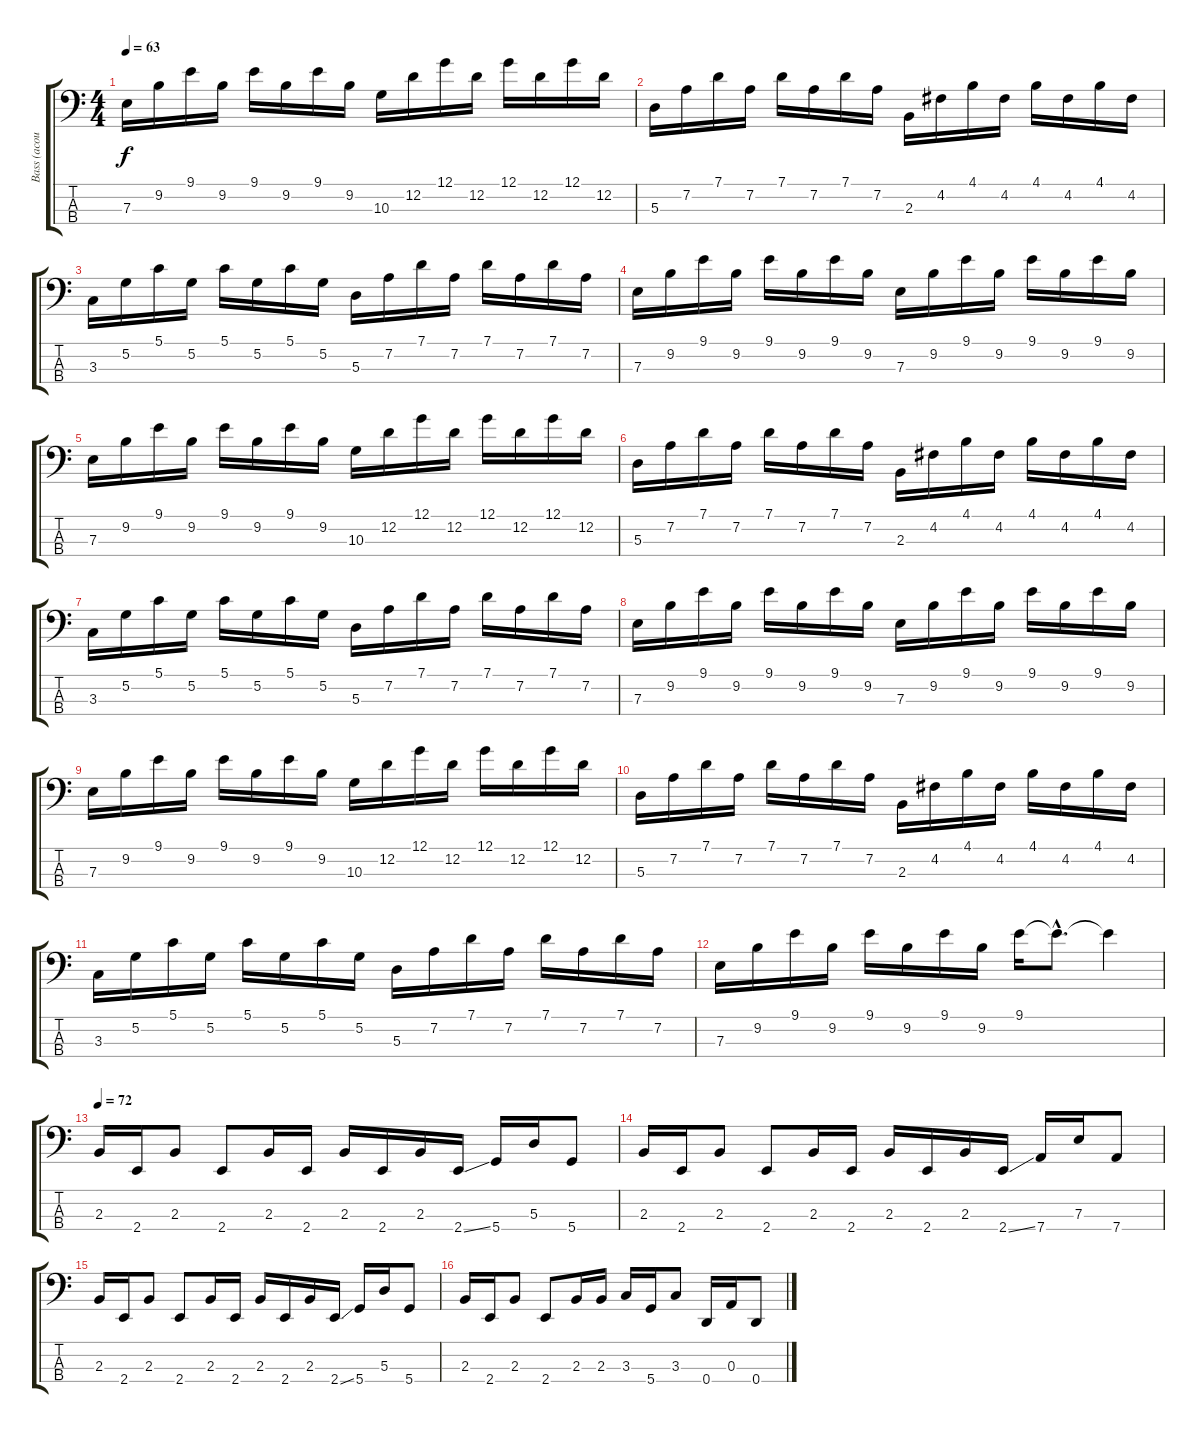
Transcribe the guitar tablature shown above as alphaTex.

\track ("Bass (acoustic)" "Bass (acou") {instrument acousticbass}
\staff {score tabs}
\tuning (G2 D2 A1 D1) {hide}
\ts (4 4)
\tempo 63
\clef f4
\ks c
7.3.16{dy f} 9.2.16 9.1.16 9.2.16 9.1.16 9.2.16 9.1.16 9.2.16 10.3.16 12.2.16 12.1.16 12.2.16 12.1.16 12.2.16 12.1.16 12.2.16 |
5.3.16 7.2.16 7.1.16 7.2.16 7.1.16 7.2.16 7.1.16 7.2.16 2.3.16 4.2.16 4.1.16 4.2.16 4.1.16 4.2.16 4.1.16 4.2.16 |
3.3.16 5.2.16 5.1.16 5.2.16 5.1.16 5.2.16 5.1.16 5.2.16 5.3.16 7.2.16 7.1.16 7.2.16 7.1.16 7.2.16 7.1.16 7.2.16 |
7.3.16 9.2.16 9.1.16 9.2.16 9.1.16 9.2.16 9.1.16 9.2.16 7.3.16 9.2.16 9.1.16 9.2.16 9.1.16 9.2.16 9.1.16 9.2.16 |
7.3.16 9.2.16 9.1.16 9.2.16 9.1.16 9.2.16 9.1.16 9.2.16 10.3.16 12.2.16 12.1.16 12.2.16 12.1.16 12.2.16 12.1.16 12.2.16 |
5.3.16 7.2.16 7.1.16 7.2.16 7.1.16 7.2.16 7.1.16 7.2.16 2.3.16 4.2.16 4.1.16 4.2.16 4.1.16 4.2.16 4.1.16 4.2.16 |
3.3.16 5.2.16 5.1.16 5.2.16 5.1.16 5.2.16 5.1.16 5.2.16 5.3.16 7.2.16 7.1.16 7.2.16 7.1.16 7.2.16 7.1.16 7.2.16 |
7.3.16 9.2.16 9.1.16 9.2.16 9.1.16 9.2.16 9.1.16 9.2.16 7.3.16 9.2.16 9.1.16 9.2.16 9.1.16 9.2.16 9.1.16 9.2.16 |
7.3.16 9.2.16 9.1.16 9.2.16 9.1.16 9.2.16 9.1.16 9.2.16 10.3.16 12.2.16 12.1.16 12.2.16 12.1.16 12.2.16 12.1.16 12.2.16 |
5.3.16 7.2.16 7.1.16 7.2.16 7.1.16 7.2.16 7.1.16 7.2.16 2.3.16 4.2.16 4.1.16 4.2.16 4.1.16 4.2.16 4.1.16 4.2.16 |
3.3.16 5.2.16 5.1.16 5.2.16 5.1.16 5.2.16 5.1.16 5.2.16 5.3.16 7.2.16 7.1.16 7.2.16 7.1.16 7.2.16 7.1.16 7.2.16 |
7.3.16 9.2.16 9.1.16 9.2.16 9.1.16 9.2.16 9.1.16 9.2.16 9.1.16 9.1{hac t}.8{d} 9.1{t}.4 |
\tempo 72
2.3.16 2.4.16 2.3.8 2.4.8 2.3.16 2.4.16 2.3.16 2.4.16 2.3.16 2.4{ss}.16 5.4.16 5.3.16 5.4.8 |
2.3.16 2.4.16 2.3.8 2.4.8 2.3.16 2.4.16 2.3.16 2.4.16 2.3.16 2.4{ss}.16 7.4.16 7.3.16 7.4.8 |
2.3.16 2.4.16 2.3.8 2.4.8 2.3.16 2.4.16 2.3.16 2.4.16 2.3.16 2.4{ss}.16 5.4.16 5.3.16 5.4.8 |
2.3.16 2.4.16 2.3.8 2.4.8 2.3.16 2.3.16 3.3.16 5.4.16 3.3.8 0.4.16 0.3.16 0.4.8
